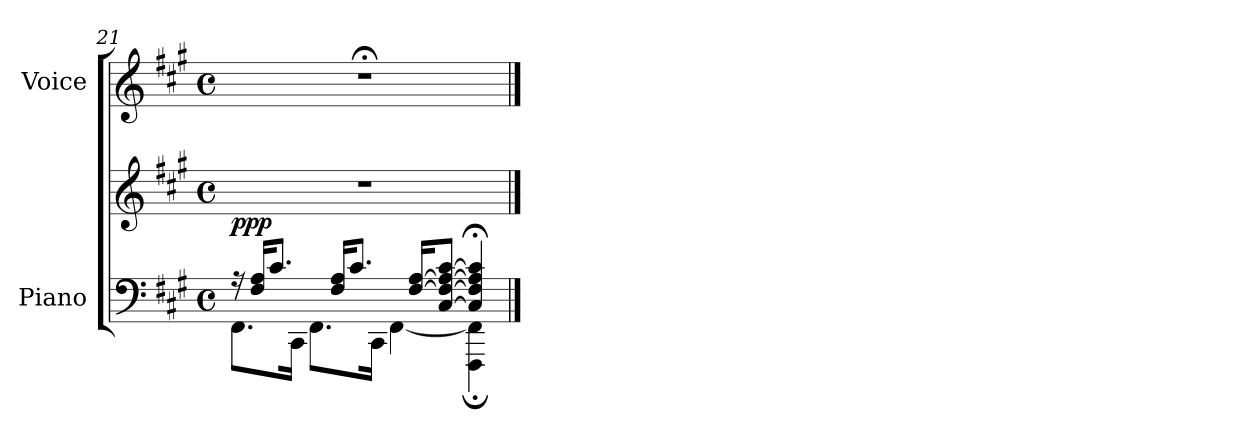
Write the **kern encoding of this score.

**kern	**kern	**dynam	**kern
*part2	*part2	*part2	*part1
*staff3	*staff2	*staff2/3	*staff1
*I"Piano	*	*	*I"Voice
*I'Pno	*	*	*
*clefF4	*clefG2	*	*clefG2
*k[f#c#g#]	*k[f#c#g#]	*	*k[f#c#g#]
*M4/4	*M4/4	*	*M4/4
*met(c)	*met(c)	*	*met(c)
=21	=21	=21	=21
*^	*	*	*
!	!	!	!LO:DY:a=2	!
16r	8.FF#\L	1r	ppp	1r;<
16F#/ 16A/KL	.	.	.	.
8.c#/J	.	.	.	.
.	16CC#\Jk	.	.	.
.	8.FF#\L	.	.	.
16F#/ 16A/KL	.	.	.	.
8.c#/J	.	.	.	.
.	16CC#\Jk	.	.	.
.	[4FF#\	.	.	.
[16F#/ [16A/KL	.	.	.	.
[8C#/ 8F#/_ 8A/_ [8c#/J	.	.	.	.
4C#/];< 4F#/];< 4A/];< 4c#/];<	4FFF#\; 4FF#\];	.	.	.
*v	*v	*	*	*
==	==	==	==
*-	*-	*-	*-
